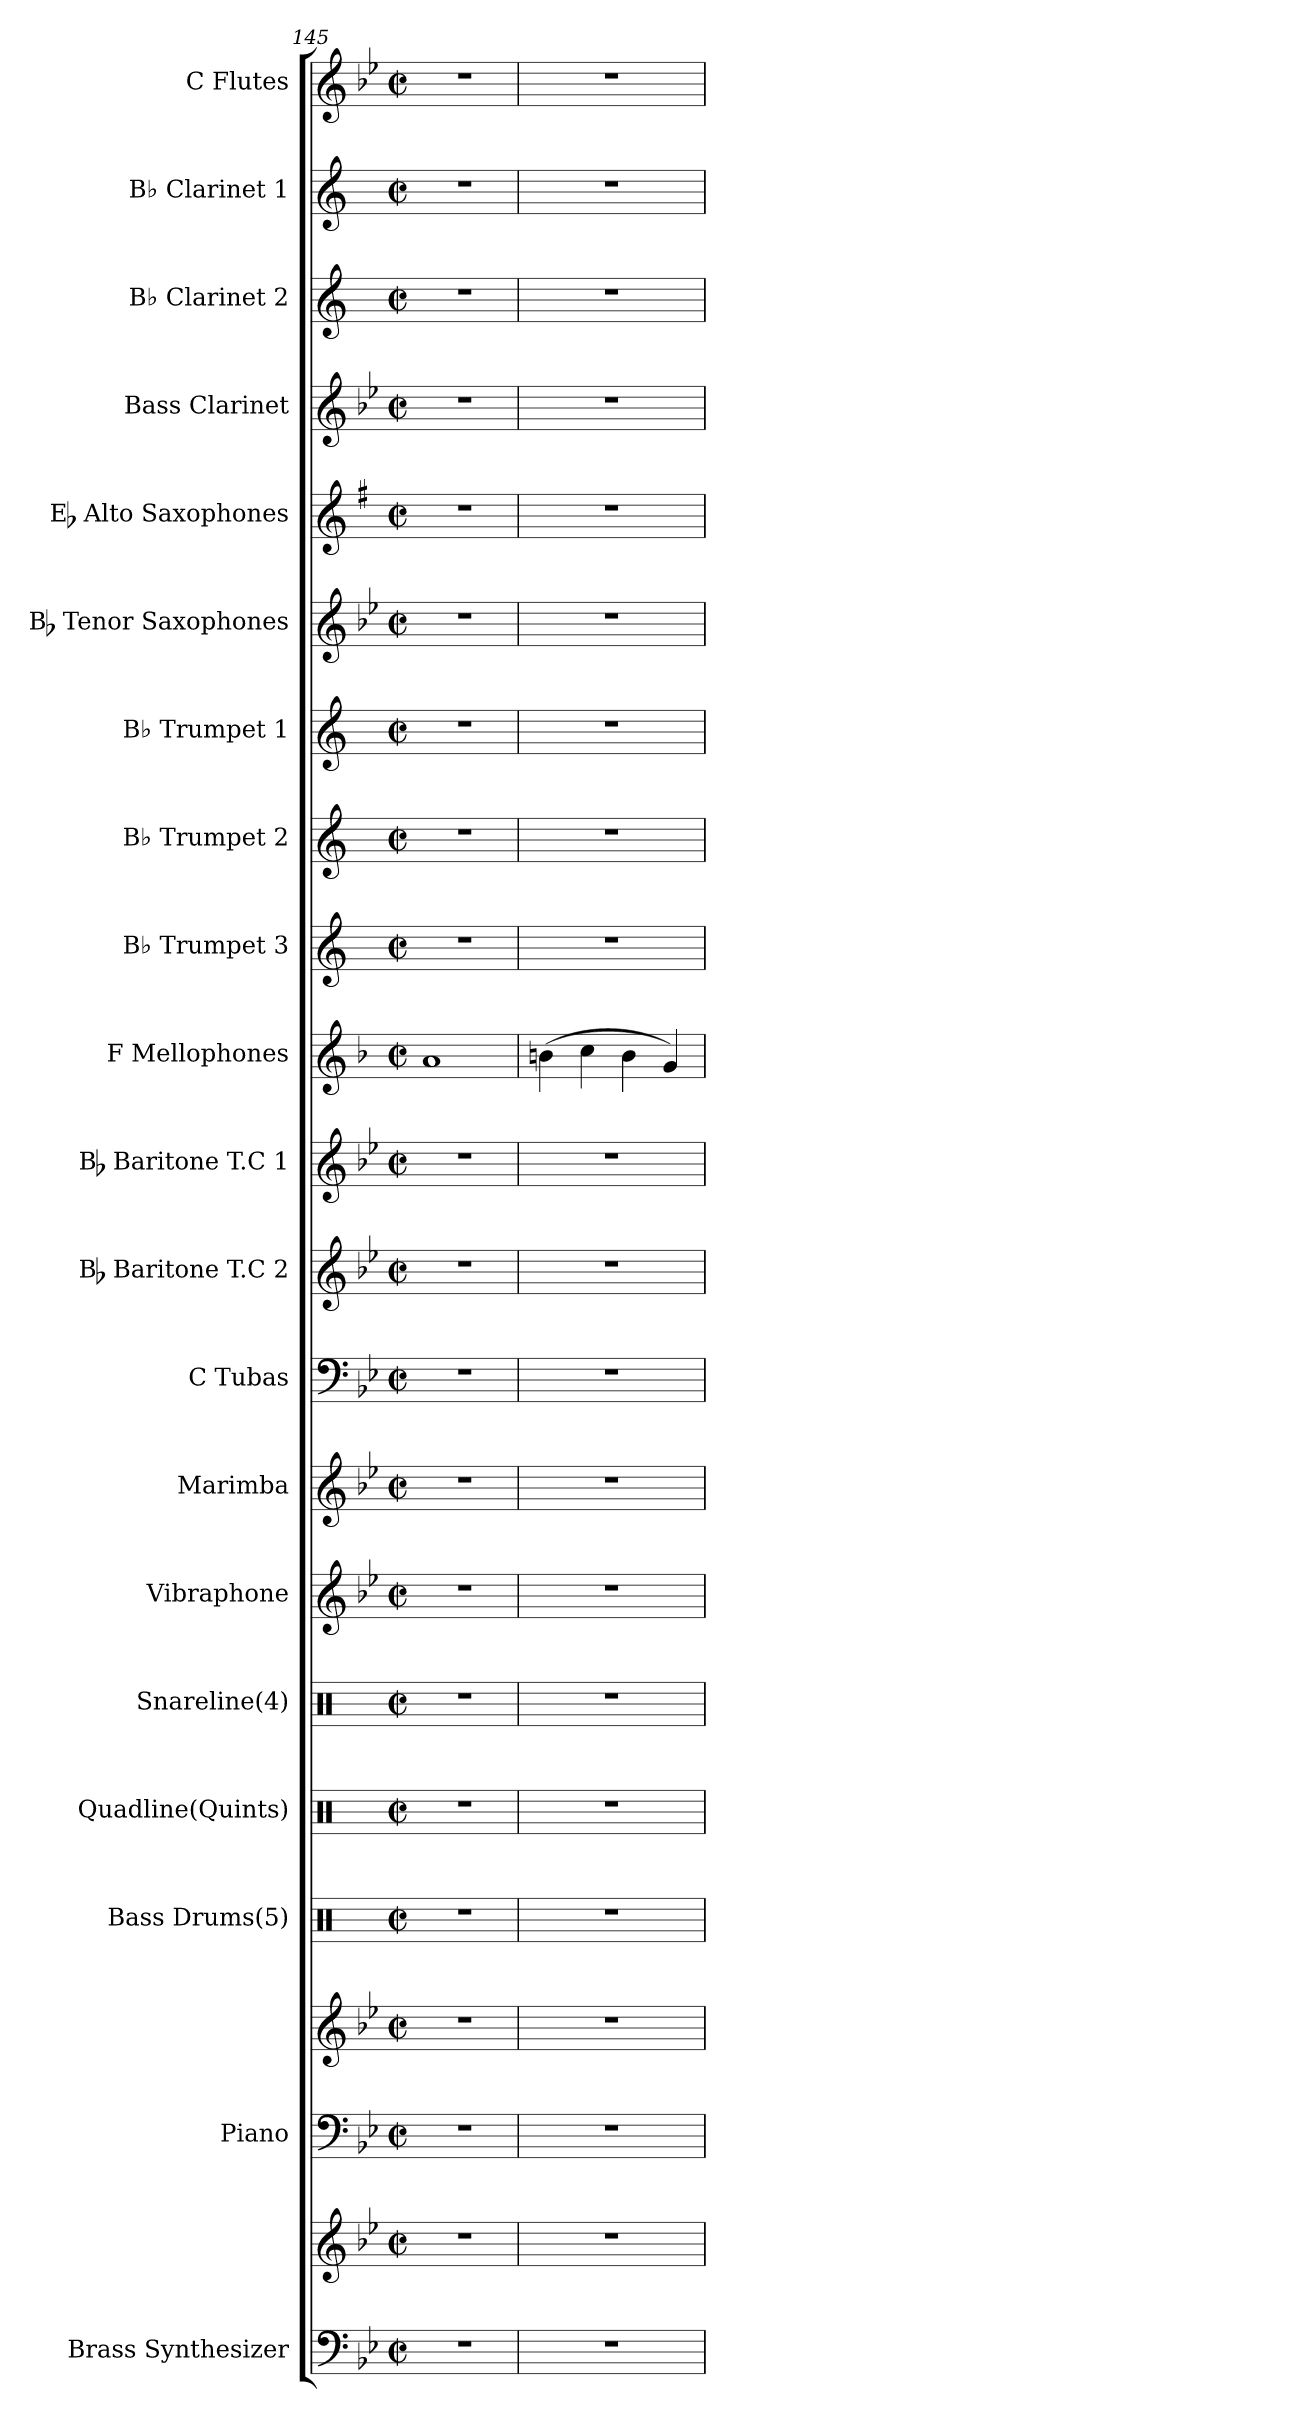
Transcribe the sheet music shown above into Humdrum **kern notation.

**kern	**kern	**kern	**kern	**kern	**kern	**kern	**kern	**kern	**kern	**kern	**kern	**kern	**kern	**kern	**kern	**kern	**kern	**kern	**kern	**kern	**kern
*part20	*part20	*part19	*part19	*part18	*part17	*part16	*part15	*part14	*part13	*part12	*part11	*part10	*part9	*part8	*part7	*part6	*part5	*part4	*part3	*part2	*part1
*staff22	*staff21	*staff20	*staff19	*staff18	*staff17	*staff16	*staff15	*staff14	*staff13	*staff12	*staff11	*staff10	*staff9	*staff8	*staff7	*staff6	*staff5	*staff4	*staff3	*staff2	*staff1
*I"Brass Synthesizer	*	*I"Piano	*	*I"Bass Drums(5)	*I"Quadline(Quints)	*I"Snareline(4)	*I"Vibraphone	*I"Marimba	*I"C Tubas	*I"Bb Baritone T.C 2	*I"Bb Baritone T.C 1	*I"F Mellophones	*I"B♭ Trumpet 3	*I"B♭ Trumpet 2	*I"B♭ Trumpet 1	*I"Bb Tenor Saxophones	*I"Eb Alto Saxophones	*I"Bass Clarinet	*I"B♭ Clarinet 2	*I"B♭ Clarinet 1	*I"C Flutes
*I'Synth.	*	*I'Pno.	*	*I'BD	*	*	*	*I'Marimba	*I'Tubas	*I'Baritone T.C 2	*I'Baritone T.C 1	*I'Mello	*I'B♭ Tpt. 3	*I'B♭ Tpt. 2	*I'B♭ Tpt. 1	*I'Tenor Saxes	*I'Alto Saxes	*I'B. Cl.	*I'B♭ Cl. 2	*I'B♭ Cl. 1	*I'Flutes
*clefF4	*clefG2	*clefF4	*clefG2	*clefX	*clefX	*clefX	*clefG2	*clefG2	*clefF4	*clefG2	*clefG2	*clefG2	*clefG2	*clefG2	*clefG2	*clefG2	*clefG2	*clefG2	*clefG2	*clefG2	*clefG2
*	*	*	*	*	*	*	*	*	*	*ITrd8c14	*ITrd8c14	*ITrd4c7	*ITrd1c2	*ITrd1c2	*ITrd1c2	*ITrd8c14	*ITrd5c9	*ITrd8c14	*ITrd1c2	*ITrd1c2	*
*k[b-e-]	*k[b-e-]	*k[b-e-]	*k[b-e-]	*k[]	*k[]	*k[]	*k[b-e-]	*k[b-e-]	*k[b-e-]	*k[b-e-]	*k[b-e-]	*k[b-e-]	*k[b-e-]	*k[b-e-]	*k[b-e-]	*k[b-e-]	*k[b-e-]	*k[b-e-]	*k[b-e-]	*k[b-e-]	*k[b-e-]
*M2/2	*M2/2	*M2/2	*M2/2	*M2/2	*M2/2	*M2/2	*M2/2	*M2/2	*M2/2	*M2/2	*M2/2	*M2/2	*M2/2	*M2/2	*M2/2	*M2/2	*M2/2	*M2/2	*M2/2	*M2/2	*M2/2
*met(c|)	*met(c|)	*met(c|)	*met(c|)	*met(c|)	*met(c|)	*met(c|)	*met(c|)	*met(c|)	*met(c|)	*met(c|)	*met(c|)	*met(c|)	*met(c|)	*met(c|)	*met(c|)	*met(c|)	*met(c|)	*met(c|)	*met(c|)	*met(c|)	*met(c|)
=145	=145	=145	=145	=145	=145	=145	=145	=145	=145	=145	=145	=145	=145	=145	=145	=145	=145	=145	=145	=145	=145
1r	1r	1r	1r	1r	1r	1r	1r	1r	1r	1r	1r	1d	1r	1r	1r	1r	1r	1r	1r	1r	1r
!!LO:PB:g=z
=146	=146	=146	=146	=146	=146	=146	=146	=146	=146	=146	=146	=146	=146	=146	=146	=146	=146	=146	=146	=146	=146
1r	1r	1r	1r	1r	1r	1r	1r	1r	1r	1r	1r	(4en\	1r	1r	1r	1r	1r	1r	1r	1r	1r
.	.	.	.	.	.	.	.	.	.	.	.	4f\	.	.	.	.	.	.	.	.	.
.	.	.	.	.	.	.	.	.	.	.	.	4e\	.	.	.	.	.	.	.	.	.
.	.	.	.	.	.	.	.	.	.	.	.	4c/)	.	.	.	.	.	.	.	.	.
=	=	=	=	=	=	=	=	=	=	=	=	=	=	=	=	=	=	=	=	=	=
*-	*-	*-	*-	*-	*-	*-	*-	*-	*-	*-	*-	*-	*-	*-	*-	*-	*-	*-	*-	*-	*-
